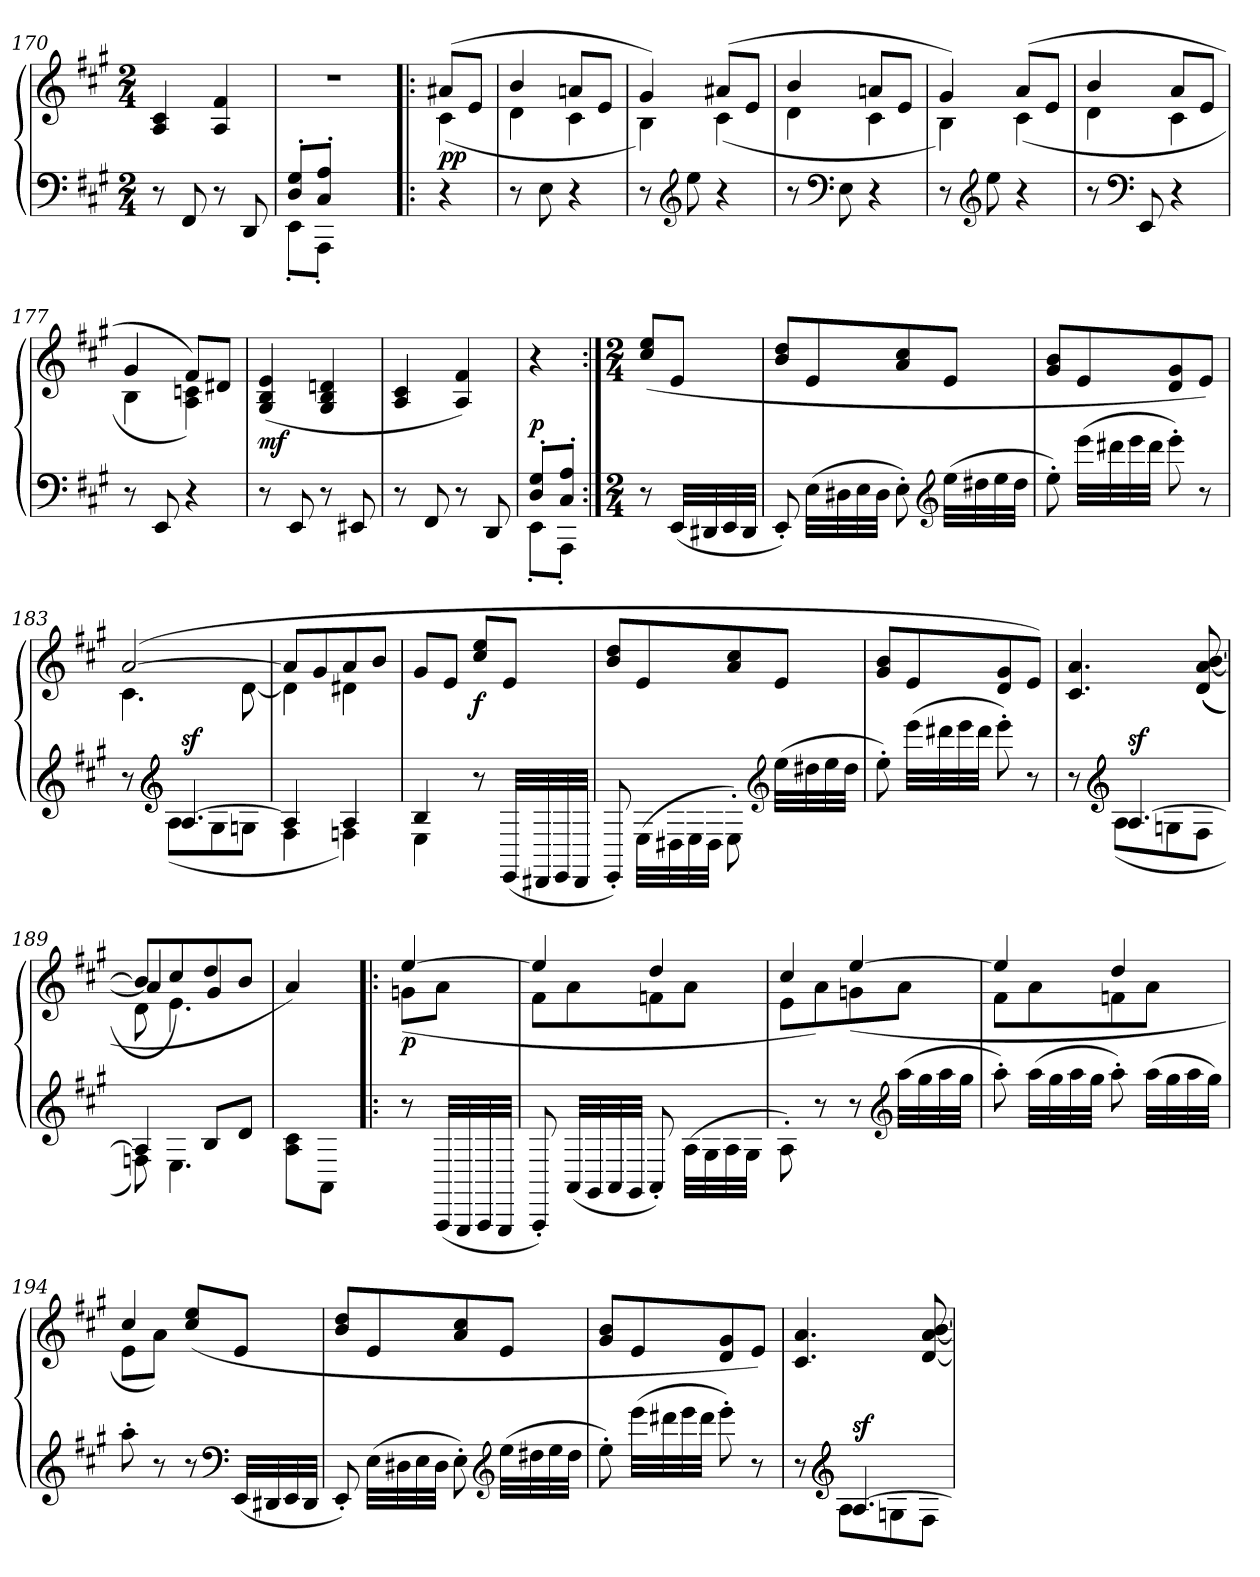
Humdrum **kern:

**kern	**kern	**dynam
*part1	*part1	*part1
*staff2	*staff1	*staff1/2
*clefF4	*clefG2	*
*k[f#c#g#]	*k[f#c#g#]	*
*M2/4	*M2/4	*
=170	=170	=170
8r	4A/ 4c#/	.
8FF#/	.	.
8r	4A/ 4f#/	.
8DD/	.	.
=171	=171	=171
*^	*	*
8D'/ 8G#'/L	8EE'\L	2r	.
8C#'/ 8A'/J	8AAA'\J	.	.
4ryy	4ryy	.	.
=171!|:	=171!|:	=171!|:	=171!|:
*	*	*^	*
!	!	!	!	!LO:DY:b
*v	*v	*	*	*
4r	(>8a#X/L	(<4c#\	pp
.	8e/J	.	.
=172	=172	=172	=172
8r	4b/	4d\	.
8E\	.	.	.
4r	8an/L	4c#\	.
.	8e/J	.	.
=173	=173	=173	=173
8r	4g#/)	4B\)	.
*clefG2	*	*	*
8ee\	.	.	.
4r	(>8a#X/L	(<4c#\	.
.	8e/J	.	.
!!LO:LB:g=z	!!
=174	=174	=174	=174
8r	4b/	4d\	.
*clefF4	*	*	*
8E\	.	.	.
4r	8an/L	4c#\	.
.	8e/J	.	.
=175	=175	=175	=175
8r	4g#/)	4B\)	.
*clefG2	*	*	*
8ee\	.	.	.
4r	(>8a/L	(<4c#\	.
.	8e/J	.	.
=176	=176	=176	=176
8r	4b/	4d\	.
*clefF4	*	*	*
8EE/	.	.	.
4r	8a/L	4c#\	.
.	8e/J	.	.
=177	=177	=177	=177
8r	4g#/	4B\	.
8EE/	.	.	.
4r	8f#/L)	4A\ 4cn\)	.
.	8d#X/J	.	.
*	*v	*v	*
=178	=178	=178
!	!	!LO:DY:b
8r	(<4G#/ 4B/ 4e/	mf
8EE/	.	.
!	!	!LO:DY:b
8r	4G#/ 4B/ 4dn/	decresc.
8EE#X/	.	.
=179	=179	=179
8r	4A/ 4c#/	.
8FF#/	.	.
8r	4A/ 4f#/)	.
8DD/	.	.
=180	=180	=180
*^	*	*
!	!	!	!LO:DY:a=2
8D'/ 8G#'/L	8EE'\L	4r	p
8C#'/ 8A'/J	8AAA'\J	.	.
*v	*v	*	*
!!LO:LB:g=z
=180:|!	=180:|!	=180:|!
*M2/4	*M2/4	*
8r	(<8cc#/ 8ee/L	.
(<32EE/LLL	8e/J	.
32DD#X/	.	.
32EE/	.	.
32DD#/JJJ	.	.
=181	=181	=181
8EE'/)	8b/ 8dd/L	.
(>32E\LLL	8e/	.
32D#X\	.	.
32E\	.	.
32D#\JJJ	.	.
8E'\)	8a/ 8cc#/	.
*clefG2	*	*
(>32ee\LLL	8e/J	.
32dd#X\	.	.
32ee\	.	.
32dd#\JJJ	.	.
=182	=182	=182
8ee'\)	8g#/ 8b/L	.
(>32eee\LLL	8e/	.
32ddd#X\	.	.
32eee\	.	.
32ddd#\JJJ	.	.
8eee'\)	8d/ 8g#/	.
8r	8e/J)	.
=183	=183	=183
*^	*^	*
8r	8ryy	(>[2a/	4.c#\	.
*clefG2	*	*	*	*
!	!	!	!	!LO:DY:a=2
[4.A/	(<8A\L	.	.	sf
.	8G#\	.	.	.
.	8Gn\J	.	[8d\	.
=184	=184	=184	=184	=184
4A/]	4F#\	8a/L]	4d\]	.
.	.	8g#/	.	.
4A/	4Fn\)	8a/	4d#X\	.
.	.	8b/J	.	.
*	*	*v	*v	*
!!LO:LB:g=z
=185	=185	=185	=185
4B/	4E\	8g#/L	.
.	.	8e/J	.
!	!	!	!LO:DY:b
8r	4ryy	8cc#/ 8ee/L	f
(<32EE/LLL	.	8e/J	.
32DD#X/	.	.	.
32EE/	.	.	.
32DD#/JJJ	.	.	.
*v	*v	*	*
=186	=186	=186
8EE'/)	8b/ 8dd/L	.
(>32E\LLL	8e/	.
32D#X\	.	.
32E\	.	.
32D#\JJJ	.	.
8E'\)	8a/ 8cc#/	.
*clefG2	*	*
(>32ee\LLL	8e/J	.
32dd#X\	.	.
32ee\	.	.
32dd#\JJJ	.	.
=187	=187	=187
8ee'\)	8g#/ 8b/L	.
(>32eee\LLL	8e/	.
32ddd#X\	.	.
32eee\	.	.
32ddd#\JJJ	.	.
8eee'\)	8d/ 8g#/	.
8r	8e/J)	.
=188	=188	=188
*^	*	*
8r	8ryy	4.c#/ 4.a/	.
*clefG2	*	*	*
!	!	!	!LO:DY:a=2
[4.A/	(<8A\L	.	sf
.	8Gn\	.	.
.	8F#\J	(<(>8d/ [8a/ [8b/	.
=189	=189	=189	=189
*	*	*^	*
*	*	*	*^	*
4A/]	8Fn\)	8b/L]	8d\	4a/]	.
.	4.E\	8cc#/)	4.e\	.	.
8B/L	.	8dd/	.	4g#/	.
8d/J	.	8b/J	.	.	.
*v	*v	*	*	*	*
*	*v	*v	*v	*
=190	=190	=190
8A\ 8c#\L	4a/)	.
8AA\J	.	.
!!LO:LB:g=z
=190!|:	=190!|:	=190!|:
*	*^	*
!	!	!	!LO:DY:b
8r	[4ee/	(<8gn\L	p
!	!	!	!LO:DY:b
(<32AAA/LLL	.	8a\J	cresc.
32GGG#/	.	.	.
32AAA/	.	.	.
32GGG#/JJJ	.	.	.
=191	=191	=191	=191
8AAA'/)	4ee/]	8f#\L	.
(<32AA/LLL	.	8a\	.
32GG#/	.	.	.
32AA/	.	.	.
32GG#/JJJ	.	.	.
8AA'/)	4dd/	8fn\	.
(>32A\LLL	.	8a\J	.
32G#\	.	.	.
32A\	.	.	.
32G#\JJJ	.	.	.
=192	=192	=192	=192
8A'\)	4cc#/	8e\L	.
8r	.	8a\)	.
8r	[4ee/	(<8gn\	.
*clefG2	*	*	*
(>32aa\LLL	.	8a\J	.
32gg#\	.	.	.
32aa\	.	.	.
32gg#\JJJ	.	.	.
=193	=193	=193	=193
8aa'\)	4ee/]	8f#\L	.
(>32aa\LLL	.	8a\	.
32gg#\	.	.	.
32aa\	.	.	.
32gg#\JJJ	.	.	.
8aa'\)	4dd/	8fn\	.
(>32aa\LLL	.	8a\J	.
32gg#\	.	.	.
32aa\	.	.	.
32gg#\JJJ)	.	.	.
!!LO:PB:g=z	!!
=194	=194	=194	=194
8aa'\	4cc#/	8e\L	.
8r	.	8a\J)	.
8r	(<8cc#/ 8ee/L	4ryy	.
*clefF4	*	*	*
(<32EE/LLL	8e/J	.	.
32DD#X/	.	.	.
32EE/	.	.	.
32DD#/JJJ	.	.	.
*	*v	*v	*
=195	=195	=195
8EE'/)	8b/ 8dd/L	.
(>32E\LLL	8e/	.
32D#X\	.	.
32E\	.	.
32D#\JJJ	.	.
8E'\)	8a/ 8cc#/	.
*clefG2	*	*
(>32ee\LLL	8e/J	.
32dd#X\	.	.
32ee\	.	.
32dd#\JJJ	.	.
=196	=196	=196
8ee'\)	8g#/ 8b/L	.
(>32eee\LLL	8e/	.
32ddd#X\	.	.
32eee\	.	.
32ddd#\JJJ	.	.
8eee'\)	8d/ 8g#/	.
8r	8e/J)	.
=197	=197	=197
*^	*	*
8r	8ryy	4.c#/ 4.a/	.
*clefG2	*	*	*
!	!	!	!LO:DY:a=2
[4.A/	8A\L	.	sf
.	8Gn\	.	.
.	8F#\J	[8d/ [8a/ [8b/	.
*v	*v	*	*
=	=	=
*-	*-	*-
